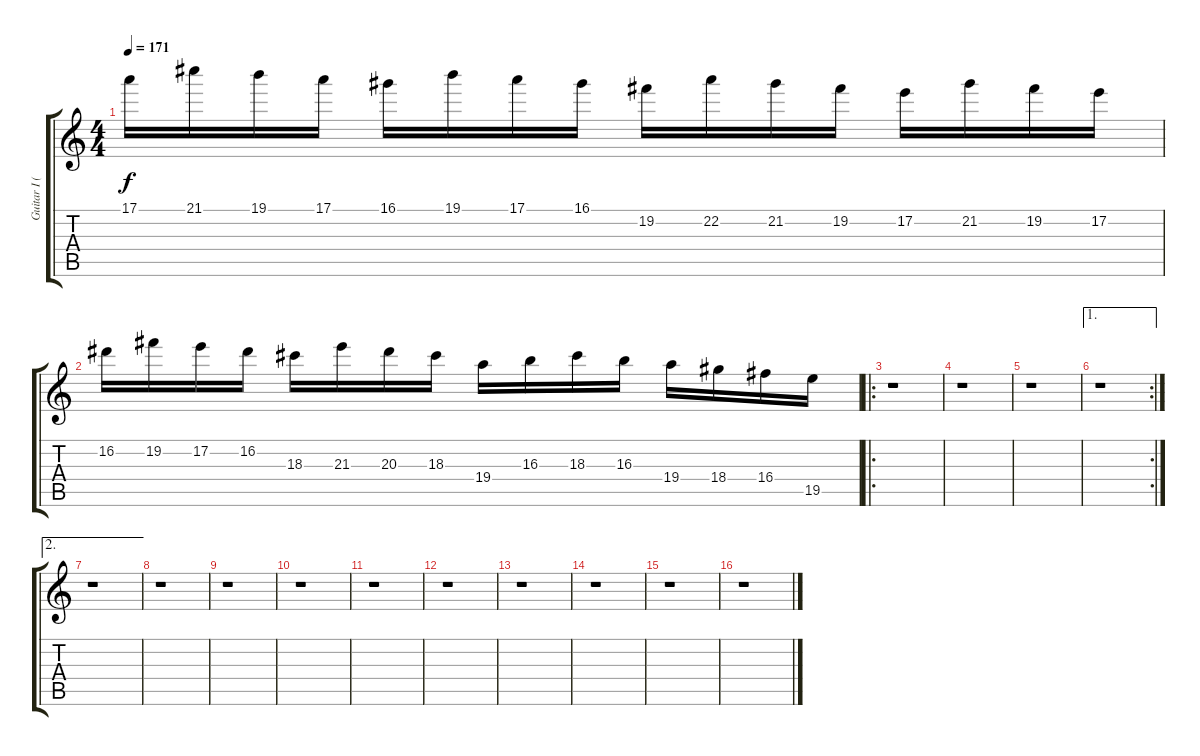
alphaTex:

\track ("Guitar I (Lead)" "Guitar I (") {instrument distortionguitar}
\staff {score tabs}
\tuning (E4 B3 G3 D3 A2 E2) {hide}
\ts (4 4)
\tempo 171
\clef g2
\ks c
17.1.16{dy f} 21.1.16 19.1.16 17.1.16 16.1.16 19.1.16 17.1.16 16.1.16 19.2.16 22.2.16 21.2.16 19.2.16 17.2.16 21.2.16 19.2.16 17.2.16 |
16.2.16 19.2.16 17.2.16 16.2.16 18.3.16 21.3.16 20.3.16 18.3.16 19.4.16 16.3.16 18.3.16 16.3.16 19.4.16 18.4.16 16.4.16 19.5.16 |
\ro
r.1 |
r.1 |
r.1 |
\ae 1
\rc 2
r.1 |
\ae 2
r.1 |
r.1 |
r.1 |
r.1 |
r.1 |
r.1 |
r.1 |
r.1 |
r.1 |
r.1
